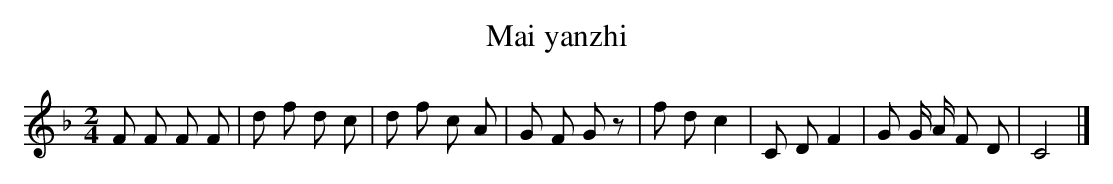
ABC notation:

X:1
T: Mai yanzhi
L: 1/8
M: 2/4
K: F
F F F F [I:setbarnb 1]|
d f d c |
d f c A |
G F G z |
f dc2 |
C DF2 |
G G/ A/ F D |
C4 |]
